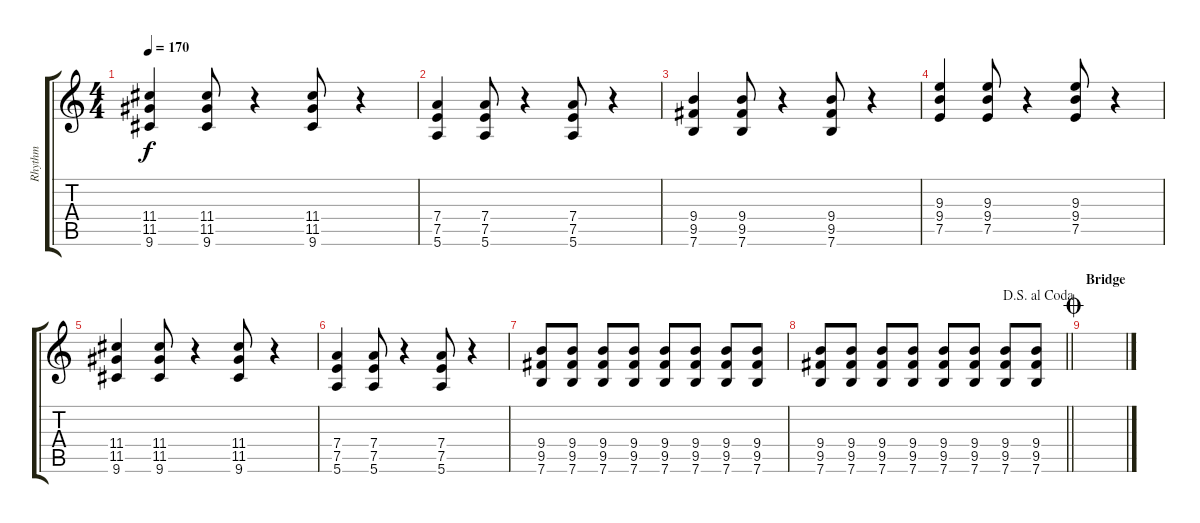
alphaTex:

\track ("Rhythm" "Rhythm") {instrument distortionguitar}
\staff {score tabs}
\tuning (E4 B3 G3 D3 A2 E2) {hide}
\ts (4 4)
\tempo 170
\clef g2
\ks c
(11.4 11.5 9.6).4{dy f} (11.4 11.5 9.6).8 r.4 (11.4 11.5 9.6).8 r.4 |
(7.4 7.5 5.6).4 (7.4 7.5 5.6).8 r.4 (7.4 7.5 5.6).8 r.4 |
(9.4 9.5 7.6).4 (9.4 9.5 7.6).8 r.4 (9.4 9.5 7.6).8 r.4 |
(9.3 9.4 7.5).4 (9.3 9.4 7.5).8 r.4 (9.3 9.4 7.5).8 r.4 |
(11.4 11.5 9.6).4 (11.4 11.5 9.6).8 r.4 (11.4 11.5 9.6).8 r.4 |
(7.4 7.5 5.6).4 (7.4 7.5 5.6).8 r.4 (7.4 7.5 5.6).8 r.4 |
(9.4 9.5 7.6).8 (9.4 9.5 7.6).8 (9.4 9.5 7.6).8 (9.4 9.5 7.6).8 (9.4 9.5 7.6).8 (9.4 9.5 7.6).8 (9.4 9.5 7.6).8 (9.4 9.5 7.6).8 |
\jump dalsegnoalcoda
\barLineRight lightlight
(9.4 9.5 7.6).8 (9.4 9.5 7.6).8 (9.4 9.5 7.6).8 (9.4 9.5 7.6).8 (9.4 9.5 7.6).8 (9.4 9.5 7.6).8 (9.4 9.5 7.6).8 (9.4 9.5 7.6).8 |
\section ("" "Bridge")
\jump coda
